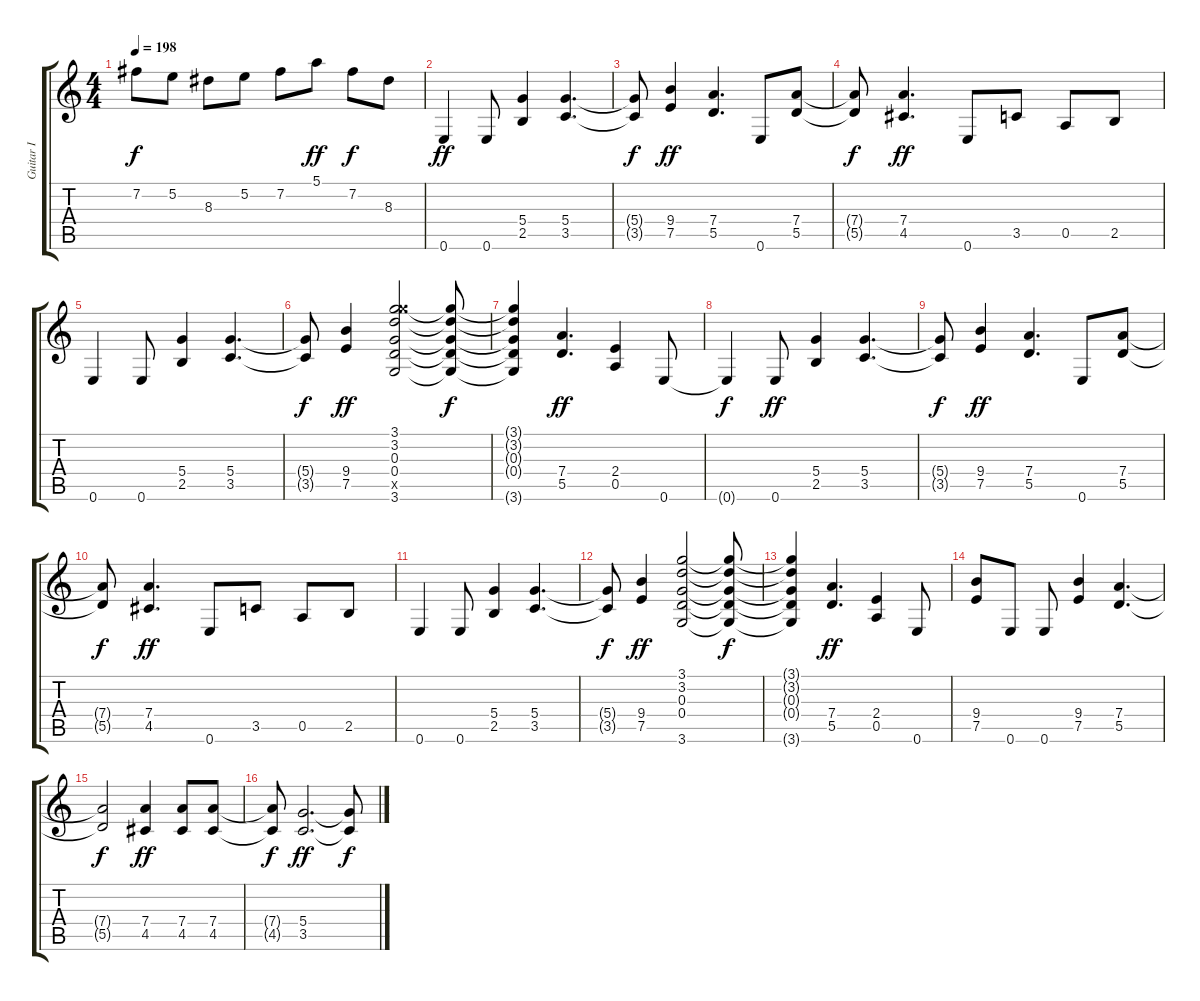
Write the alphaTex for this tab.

\track ("Guitar I" "Guitar I") {instrument overdrivenguitar}
\staff {score tabs}
\tuning (E4 B3 G3 D3 A2 E2) {hide}
\ts (4 4)
\tempo 198
\clef g2
\ks c
7.2.8{dy f} 5.2.8 8.3.8 5.2.8 7.2.8 5.1.8{dy ff} 7.2.8{dy f} 8.3.8 |
0.6.4{dy ff instrument overdrivenguitar} 0.6.8 (5.4 2.5).4 (5.4 3.5).4{d} |
(5.4{t} 3.5{t}).8{dy f} (9.4 7.5).4{dy ff} (7.4 5.5).4{d} 0.6.8 (7.4 5.5).8 |
(7.4{t} 5.5{t}).8{dy f} (7.4 4.5).4{d dy ff} 0.6.8 3.5.8 0.5.8 2.5.8 |
0.6.4 0.6.8 (5.4 2.5).4 (5.4 3.5).4{d} |
(5.4{t} 3.5{t}).8{dy f} (9.4 7.5).4{dy ff} (3.1 3.2 0.3 0.4 22.5{x} 3.6).2 (3.1{t} 3.2{t} 0.3{t} 0.4{t} 3.6{t}).8{dy f} |
(3.1{t} 3.2{t} 0.3{t} 0.4{t} 3.6{t}).4 (7.4 5.5).4{d dy ff} (2.4 0.5).4 0.6.8 |
0.6{t}.4{dy f} 0.6.8{dy ff} (5.4 2.5).4 (5.4 3.5).4{d} |
(5.4{t} 3.5{t}).8{dy f} (9.4 7.5).4{dy ff} (7.4 5.5).4{d} 0.6.8 (7.4 5.5).8 |
(7.4{t} 5.5{t}).8{dy f} (7.4 4.5).4{d dy ff} 0.6.8 3.5.8 0.5.8 2.5.8 |
0.6.4 0.6.8 (5.4 2.5).4 (5.4 3.5).4{d} |
(5.4{t} 3.5{t}).8{dy f} (9.4 7.5).4{dy ff} (3.1 3.2 0.3 0.4 3.6).2 (3.1{t} 3.2{t} 0.3{t} 0.4{t} 3.6{t}).8{dy f} |
(3.1{t} 3.2{t} 0.3{t} 0.4{t} 3.6{t}).4 (7.4 5.5).4{d dy ff} (2.4 0.5).4 0.6.8 |
(9.4 7.5).8 0.6.8 0.6.8 (9.4 7.5).4 (7.4 5.5).4{d} |
(7.4{t} 5.5{t}).2{dy f} (7.4 4.5).4{dy ff} (7.4 4.5).8 (7.4 4.5).8 |
(7.4{t} 4.5{t}).8{dy f} (5.4 3.5).2{d dy ff} (5.4{t} 3.5{t}).8{dy f}
